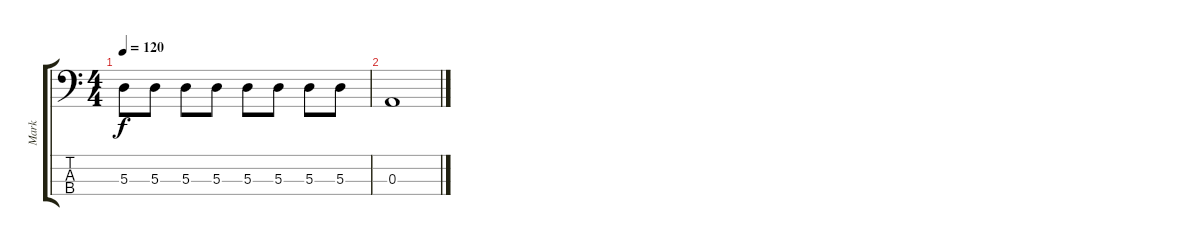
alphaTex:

\track ("Mark" "Mark") {instrument acousticguitarnylon}
\staff {score tabs}
\tuning (G2 D2 A1 E1) {hide}
\ts (4 4)
\tempo 120
\clef f4
\ks c
5.3.8{dy f} 5.3.8 5.3.8 5.3.8 5.3.8 5.3.8 5.3.8 5.3.8 |
0.3.1
